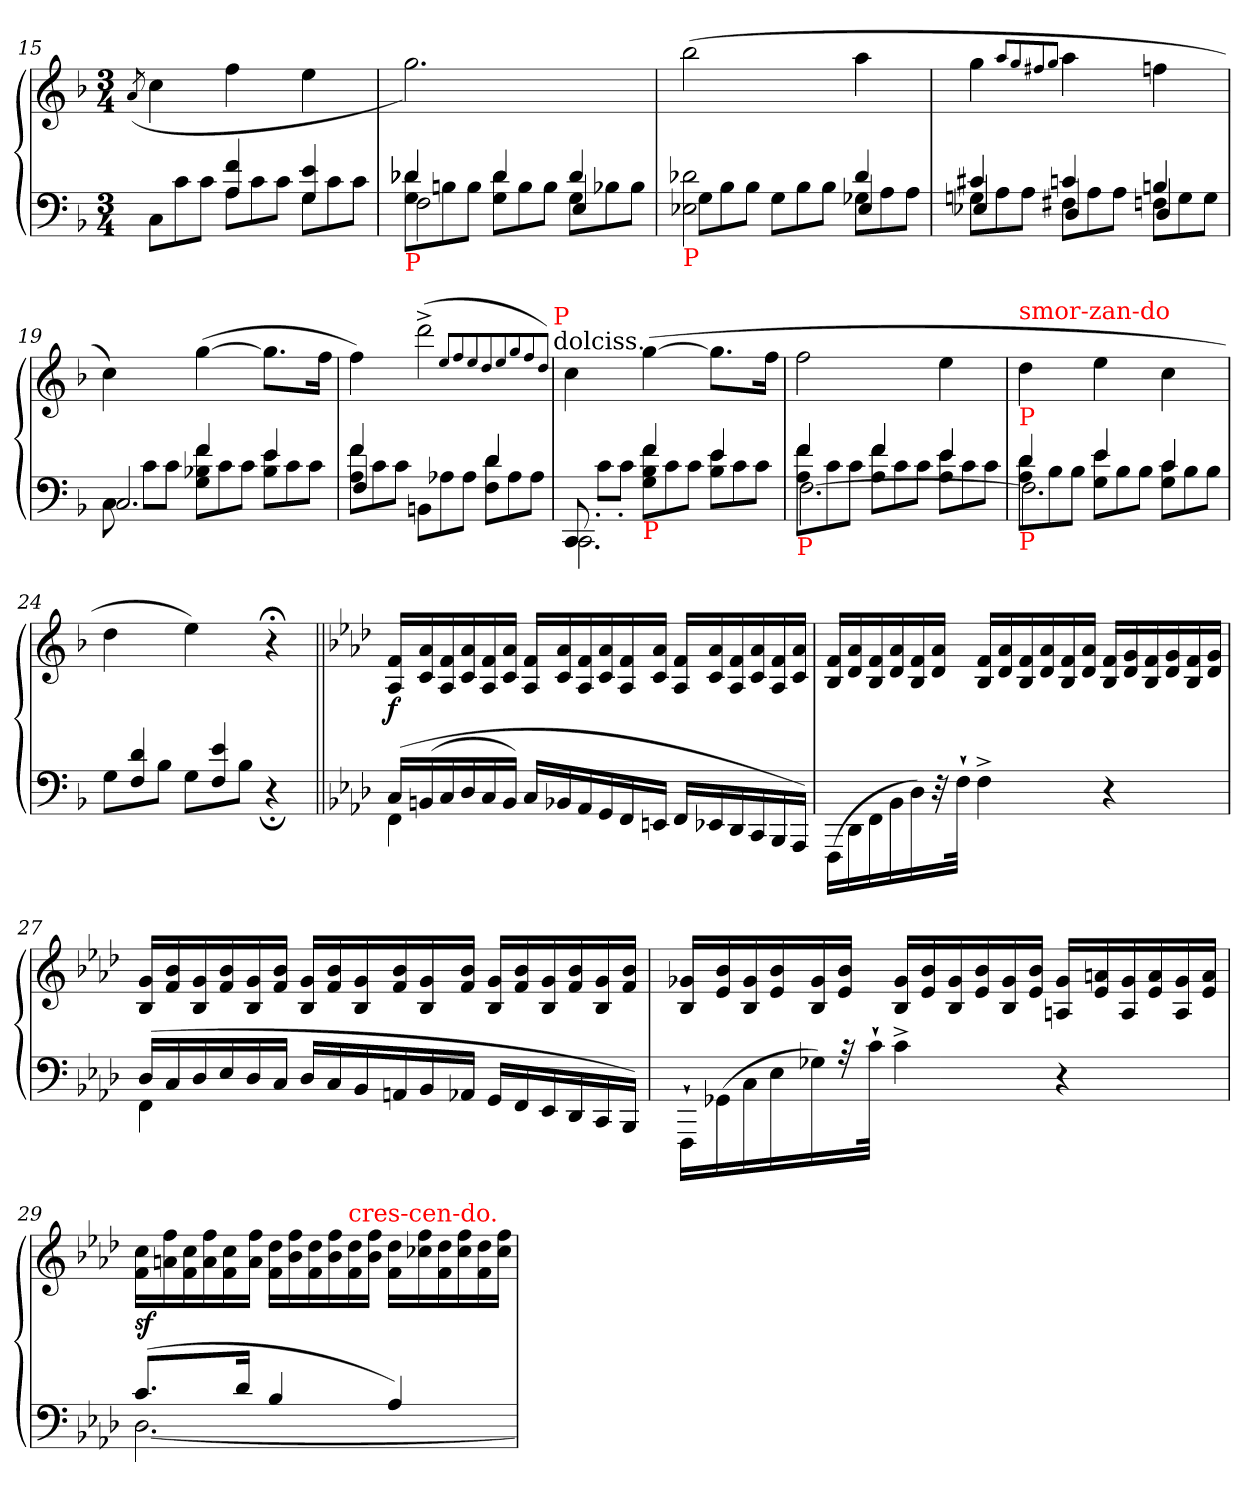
**kern	**kern	**dynam
*part1	*part1	*part1
*staff2	*staff1	*staff1/2
*clefF4	*clefG2	*
*k[b-]	*k[b-]	*
*F:	*F:	*
*M3/4	*M3/4	*
=15	=15	=15
.	(>8qa/	.
*^	*	*
*	*Xtuplet	*	*
4ryy	12CL	4cc	.
.	12c	.	.
.	12cJ	.	.
4A 4f	12AL	4ff	.
.	12c	.	.
.	12cJ	.	.
4G 4e	12GL	4ee	.
.	12c	.	.
.	12cJ	.	.
=16	=16	=16	=16
*	*^	*	*
!LO:TX:b:color=red:t=P	!	!	!	!
4d-X	12G 12d-XL	2F\	2.gg)	.
.	12Bn	.	.	.
.	12BJ	.	.	.
4d-	12G 12d-L	.	.	.
.	12B	.	.	.
.	12BJ	.	.	.
4d-	12GL	4E/	.	.
.	12B-X	.	.	.
.	12B-J	.	.	.
=17	=17	=17	=17	=17
*	*	*^	*	*
!LO:TX:b:color=red:t=P	!	!	!	!	!
4ryy	2E-X\ 2d-X\	12G\L	2ryy	(2bb-	.
.	.	12B-\	.	.	.
.	.	12B-\J	.	.	.
4ryy	.	12G\L	.	.	.
.	.	12B-\	.	.	.
.	.	12B-\J	.	.	.
4ryy	4d-/	12G-X\L	4E-/	4aa	.
.	.	12A\	.	.	.
.	.	12A\J	.	.	.
*	*	*v	*v	*	*
=18	=18	=18	=18	=18
4c#X	12GnL	4E-X/	4gg	.
.	12A	.	.	.
.	12AJ	.	.	.
.	.	.	8qaa/L	.
.	.	.	8qgg/	.
.	.	.	8qff#X/	.
.	.	.	8qgg/J	.
4cn	12F#XL	4D/	4aa	.
.	12A	.	.	.
.	12AJ	.	.	.
4Bn	12FnL	4D/	4ffn	.
.	12G	.	.	.
.	12GJ	.	.	.
*	*v	*v	*	*
=19	=19	=19	=19
!	!LO:N:vis=2.	!	!
*^	*^	*	*
4ryy	12C	2.C/	4ryy	4cc)	.
.	12cL	.	.	.	.
.	12cJ	.	.	.	.
4f/	12B-X 12G 12fL	.	4ryy	([4gg	.
.	12c	.	.	.	.
.	12cJ	.	.	.	.
4e/	12B- 12eL	.	4ryy	8.ggL]	.
.	12c	.	.	.	.
.	12cJ	.	.	.	.
.	.	.	.	16ffJk	.
*	*	*v	*v	*	*
=20	=20	=20	=20	=20
4f	12f 12AL	4F/	4ff)	.
.	12c	.	.	.
.	12cJ	.	.	.
4ryy	12BBnL	2ryy	(2ddd^	.
.	12A-X	.	.	.
.	12A-J	.	.	.
4d	12F 12dL	.	.	.
.	12A-	.	.	.
.	12A-J	.	.	.
*v	*v	*v	*	*
.	8qee/L	.
.	8qff/	.
.	8qee/	.
.	8qdd/	.
.	8qee/	.
.	8qgg/	.
.	8qff/	.
.	8qdd/J)	.
!	!LO:TX:a:t=dolciss.	!
!	!LO:TX:a:color=red:t=P	!
=21	=21	=21
*^	*	*
!	!LO:N:vis=2.	!	!
*^	*^	*	*
4ryy	12CC/	2.CC\	4ryy	4cc	.
.	12c'>\L	.	.	.	.
.	12c'>\J	.	.	.	.
!LO:TX:b:color=red:t=P	!	!	!	!	!
4f/	12f 12B- 12GL	.	4ryy	(>[4gg	.
.	12c	.	.	.	.
.	12cJ	.	.	.	.
4e/	12B- 12eL	.	4ryy	8.ggL]	.
.	12c	.	.	.	.
.	12cJ	.	.	.	.
.	.	.	.	16ffJk	.
*	*	*v	*v	*	*
=22	=22	=22	=22	=22
!LO:TX:b:color=red:t=P	!	!	!	!
4f	12A 12fL	[2.F\	2ff	.
.	12c	.	.	.
.	12cJ	.	.	.
4f	12A 12fL	.	.	.
.	12c	.	.	.
.	12cJ	.	.	.
4e	12A 12eL	.	4ee	.
.	12c	.	.	.
.	12cJ	.	.	.
=23	=23	=23	=23	=23
!	!	!	!LO:TX:a:color=red:t=smor-zan-do	!
!LO:TX:b:color=red:t=P	!	!	!	!
!LO:TX:a:color=red:t=P	!	!	!	!
4d	12A 12dL	2.F\]	4dd	.
.	12B-	.	.	.
.	12B-J	.	.	.
4e	12G 12eL	.	4ee	.
.	12B-	.	.	.
.	12B-J	.	.	.
4c	12G 12cL	.	4cc	.
.	12B-	.	.	.
.	12B-J	.	.	.
=24	=24	=24	=24	=24
12ryy	12GL	4ryy	4dd	.
6F 6d	12ryy	.	.	.
.	12B-J	.	.	.
12ryy	12GL	4ryy	4ee)	.
6e 6F	12ryy	.	.	.
.	12B-J	.	.	.
4ryy	4r;	4ryy	4r;<	.
*v	*v	*v	*	*
=25||	=25||	=25||
*k[b-e-a-d-]	*k[b-e-a-d-]	*
*^	*	*
*	*	*Xtuplet	*
(<24CLL	4FF	24f 24A-LL	f
(<24BBn	.	24a- 24c	.
24C	.	24f 24A-	.
24D-	.	24a- 24c	.
24C	.	24f 24A-	.
24BBJJ)	.	24a- 24cJJ	.
24CLL	2ryy	24f 24A-LL	.
24BB-X	.	24a- 24c	.
24AA-	.	24f 24A-	.
24GG	.	24a- 24c	.
24FF	.	24f 24A-	.
24EEnJJ	.	24a- 24cJJ	.
24FFLL	.	24f 24A-LL	.
24EE-X	.	24a- 24c	.
24DD-	.	24f 24A-	.
24CC	.	24a- 24c	.
24BBB-	.	24f 24A-	.
24AAA-JJ)	.	24a- 24cJJ	.
*v	*v	*	*
=26	=26	=26
(>24FFF\LL	24f 24B-LL	.
24DD-	24a- 24d-	.
24FF	24f 24B-	.
24BB-	24a- 24d-	.
24D-)	24f 24B-	.
48r	24a- 24d-JJ	.
48F`JJk	.	.
4F^	24f 24B-LL	.
.	24a- 24d-	.
.	24f 24B-	.
.	24a- 24d-	.
.	24f 24B-	.
.	24a- 24d-JJ	.
4r	24f 24B-LL	.
.	24g 24d-	.
.	24f 24B-	.
.	24g 24d-	.
.	24f 24B-	.
.	24g 24d-JJ	.
=27	=27	=27
*^	*	*
(<24D-LL	4FF	24g 24B-LL	.
24C	.	24b- 24f	.
24D-	.	24g 24B-	.
24E-	.	24b- 24f	.
24D-	.	24g 24B-	.
24CJJ	.	24b- 24fJJ	.
24D-LL	2ryy	24g 24B-LL	.
24C	.	24b- 24f	.
24BB-	.	24g 24B-	.
24AAn	.	24b- 24f	.
24BB-	.	24g 24B-	.
24AA-XJJ	.	24b- 24fJJ	.
24GGLL	.	24g 24B-LL	.
24FF	.	24b- 24f	.
24EE-	.	24g 24B-	.
24DD-	.	24b- 24f	.
24CC	.	24g 24B-	.
24BBB-JJ)	.	24b- 24fJJ	.
*v	*v	*	*
=28	=28	=28
24FFF`\LL	24g-X 24B-LL	.
(>24GG-X	24b- 24e-	.
24C	24g- 24B-	.
24E-	24b- 24e-	.
24G-X)	24g- 24B-	.
48r	24b- 24e-JJ	.
48c`JJk	.	.
4c^	24g- 24B-LL	.
.	24b- 24e-	.
.	24g- 24B-	.
.	24b- 24e-	.
.	24g- 24B-	.
.	24b- 24e-JJ	.
4r	24g- 24AnLL	.
.	24an 24e-	.
.	24g- 24A	.
.	24a 24e-	.
.	24g- 24A	.
.	24a 24e-JJ	.
=29	=29	=29
*^	*	*
(<8.cL	[2.D-	24cc 24fLL	sf
.	.	24ff 24an	.
.	.	24cc 24f	.
.	.	24ff 24a	.
.	.	24cc 24f	.
16d-Jk	.	.	.
.	.	24ff 24aJJ	.
4B-	.	24dd- 24fLL	.
.	.	24ff 24b-	.
.	.	24dd- 24f	.
.	.	24ff 24b-	.
!	!	!LO:TX:a:color=red:t=cres-cen-do.	!
.	.	24dd- 24f	.
.	.	24ff 24b-JJ	.
4A-)	.	24dd- 24fLL	.
.	.	24ff 24cc-X	.
.	.	24dd- 24f	.
.	.	24ff 24cc-	.
.	.	24dd- 24f	.
.	.	24ff 24cc-JJ	.
*v	*v	*	*
=	=	=
*-	*-	*-
